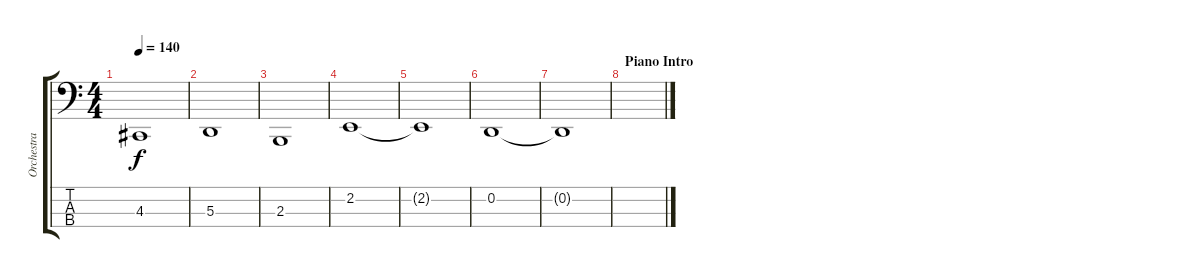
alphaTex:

\track ("Orchestra - Strings" "Orchestra ") {instrument stringensemble2}
\staff {score tabs}
\tuning (G2 D2 A1 E1) {hide}
\ts (4 4)
\tempo 140
\clef f4
\ks c
4.3{t}.1{dy f} |
5.3.1 |
2.3.1 |
2.2.1 |
2.2{t}.1 |
0.2.1 |
0.2{t}.1 |
\section ("" "Piano Intro")
